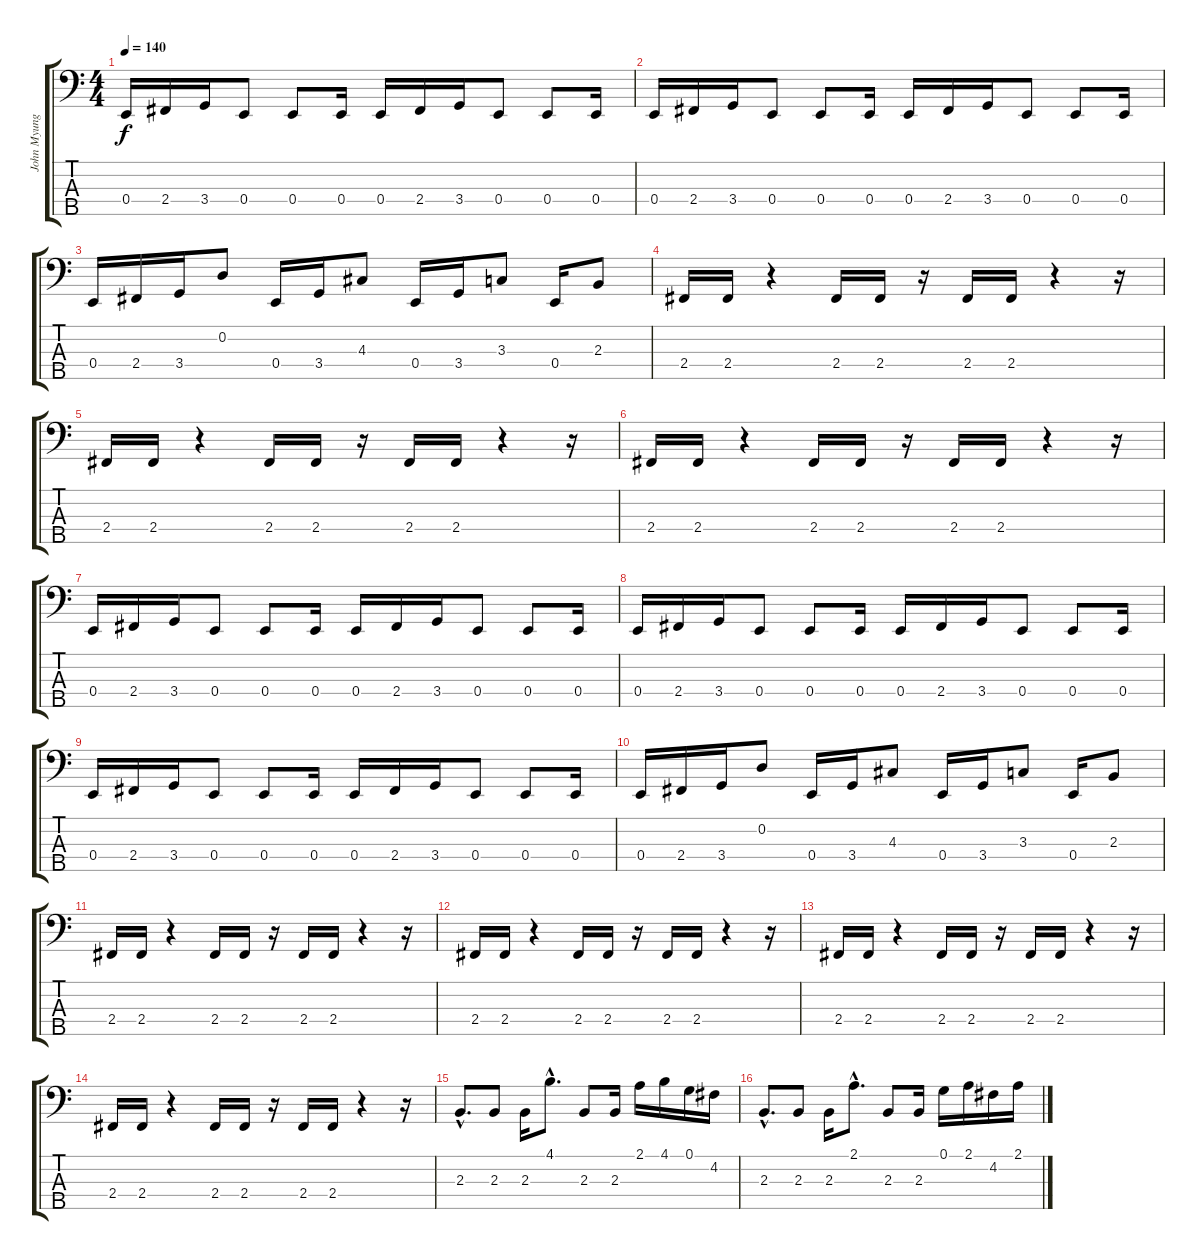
\track ("John Myung" "John Myung") {instrument electricbassfinger}
\staff {score tabs}
\tuning (G2 D2 A1 E1 B0) {hide}
\ts (4 4)
\tempo 140
\clef f4
\ks c
0.4.16{dy f} 2.4.16 3.4.16 0.4.8 0.4.8 0.4.16 0.4.16 2.4.16 3.4.16 0.4.8 0.4.8 0.4.16 |
0.4.16 2.4.16 3.4.16 0.4.8 0.4.8 0.4.16 0.4.16 2.4.16 3.4.16 0.4.8 0.4.8 0.4.16 |
0.4.16 2.4.16 3.4.16 0.2.8 0.4.16 3.4.16 4.3.8 0.4.16 3.4.16 3.3.8 0.4.16 2.3.8 |
2.4.16 2.4.16 r.4 2.4.16 2.4.16 r.16 2.4.16 2.4.16 r.4 r.16 |
2.4.16 2.4.16 r.4 2.4.16 2.4.16 r.16 2.4.16 2.4.16 r.4 r.16 |
2.4.16 2.4.16 r.4 2.4.16 2.4.16 r.16 2.4.16 2.4.16 r.4 r.16 |
0.4.16 2.4.16 3.4.16 0.4.8 0.4.8 0.4.16 0.4.16 2.4.16 3.4.16 0.4.8 0.4.8 0.4.16 |
0.4.16 2.4.16 3.4.16 0.4.8 0.4.8 0.4.16 0.4.16 2.4.16 3.4.16 0.4.8 0.4.8 0.4.16 |
0.4.16 2.4.16 3.4.16 0.4.8 0.4.8 0.4.16 0.4.16 2.4.16 3.4.16 0.4.8 0.4.8 0.4.16 |
0.4.16 2.4.16 3.4.16 0.2.8 0.4.16 3.4.16 4.3.8 0.4.16 3.4.16 3.3.8 0.4.16 2.3.8 |
2.4.16 2.4.16 r.4 2.4.16 2.4.16 r.16 2.4.16 2.4.16 r.4 r.16 |
2.4.16 2.4.16 r.4 2.4.16 2.4.16 r.16 2.4.16 2.4.16 r.4 r.16 |
2.4.16 2.4.16 r.4 2.4.16 2.4.16 r.16 2.4.16 2.4.16 r.4 r.16 |
2.4.16 2.4.16 r.4 2.4.16 2.4.16 r.16 2.4.16 2.4.16 r.4 r.16 |
2.3{hac}.8{d} 2.3.8 2.3.16 4.1{hac}.8{d} 2.3.8 2.3.16 2.1.16 4.1.16 0.1.16 4.2.16 |
2.3{hac}.8{d} 2.3.8 2.3.16 2.1{hac}.8{d} 2.3.8 2.3.16 0.1.16 2.1.16 4.2.16 2.1.16
